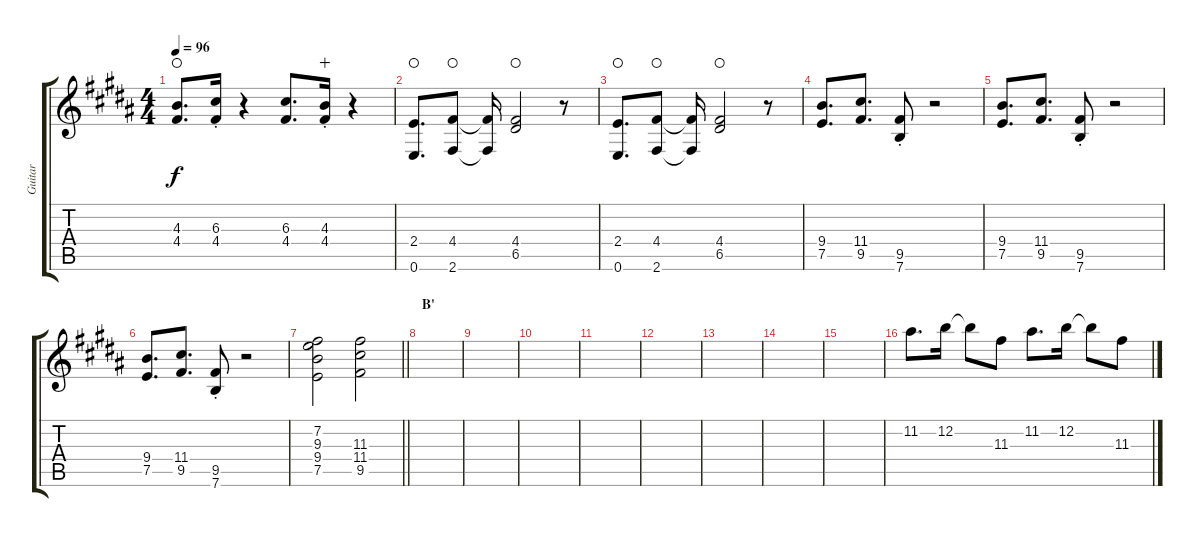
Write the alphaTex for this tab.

\track ("Guitar" "Guitar") {instrument overdrivenguitar}
\staff {score tabs}
\tuning (E4 B3 G3 D3 A2 E2) {hide}
\ts (4 4)
\tempo 96
\clef g2
\ks b
(4.3 4.4).8{d dy f waho} (6.3 4.4{st}).16 r.4 (6.3 4.4).8{d} (4.3 4.4{st}).16{wahc} r.4 |
(2.4 0.6).8{d waho} (4.4 2.6).8{waho} (4.4{t} 2.6{t}).16 (4.4 6.5).2{waho} r.8 |
(2.4 0.6).8{d waho} (4.4 2.6).8{waho} (4.4{t} 2.6{t}).16 (4.4 6.5).2{waho} r.8 |
(9.4 7.5).8{d} (11.4 9.5).8{d} (9.5 7.6{st}).8 r.2 |
(9.4 7.5).8{d} (11.4 9.5).8{d} (9.5 7.6{st}).8 r.2 |
(9.4 7.5).8{d} (11.4 9.5).8{d} (9.5 7.6{st}).8 r.2 |
\barLineRight lightlight
(7.2 9.3 9.4 7.5).2 (11.3 11.4 9.5).2 |
\section ("" "B'")
|
|
|
|
|
|
|
|
11.2.8{d} 12.2.16 12.2{t}.8 11.3.8 11.2.8{d} 12.2.16 12.2{t}.8 11.3.8
